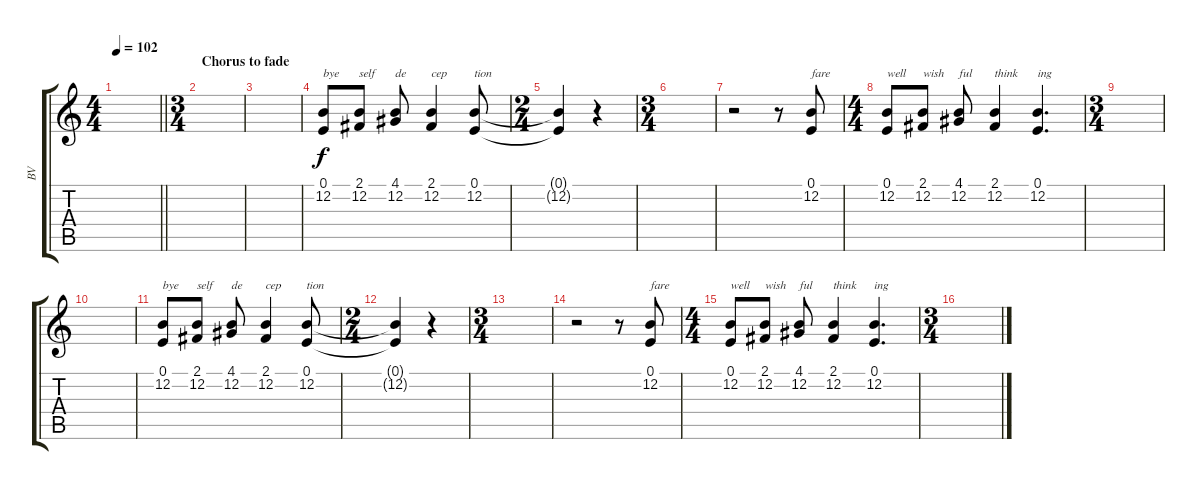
\track ("BV" "BV") {instrument brightacousticpiano}
\staff {score tabs}
\tuning (E4 B3 G3 D3 A2 E2) {hide}
\ts (4 4)
\tempo 102
\clef g2
\barLineRight lightlight
\ks c
|
\ts (3 4)
\section ("" "Chorus to fade")
|
|
(0.1 12.2).8{txt "bye"} (2.1 12.2).8{txt "self"} (4.1 12.2).8{txt "de"} (2.1 12.2).4{txt "cep"} (0.1 12.2).8{txt "tion"} |
\ts (2 4)
(0.1{t} 12.2{t}).4 r.4 |
\ts (3 4)
|
r.2 r.8 (0.1 12.2).8{txt "fare"} |
\ts (4 4)
(0.1 12.2).8{txt "well"} (2.1 12.2).8{txt "wish"} (4.1 12.2).8{txt "ful"} (2.1 12.2).4{txt "think"} (0.1 12.2).4{d txt "ing"} |
\ts (3 4)
|
|
(0.1 12.2).8{txt "bye"} (2.1 12.2).8{txt "self"} (4.1 12.2).8{txt "de"} (2.1 12.2).4{txt "cep"} (0.1 12.2).8{txt "tion"} |
\ts (2 4)
(0.1{t} 12.2{t}).4 r.4 |
\ts (3 4)
|
r.2 r.8 (0.1 12.2).8{txt "fare"} |
\ts (4 4)
(0.1 12.2).8{txt "well"} (2.1 12.2).8{txt "wish"} (4.1 12.2).8{txt "ful"} (2.1 12.2).4{txt "think"} (0.1 12.2).4{d txt "ing"} |
\ts (3 4)
